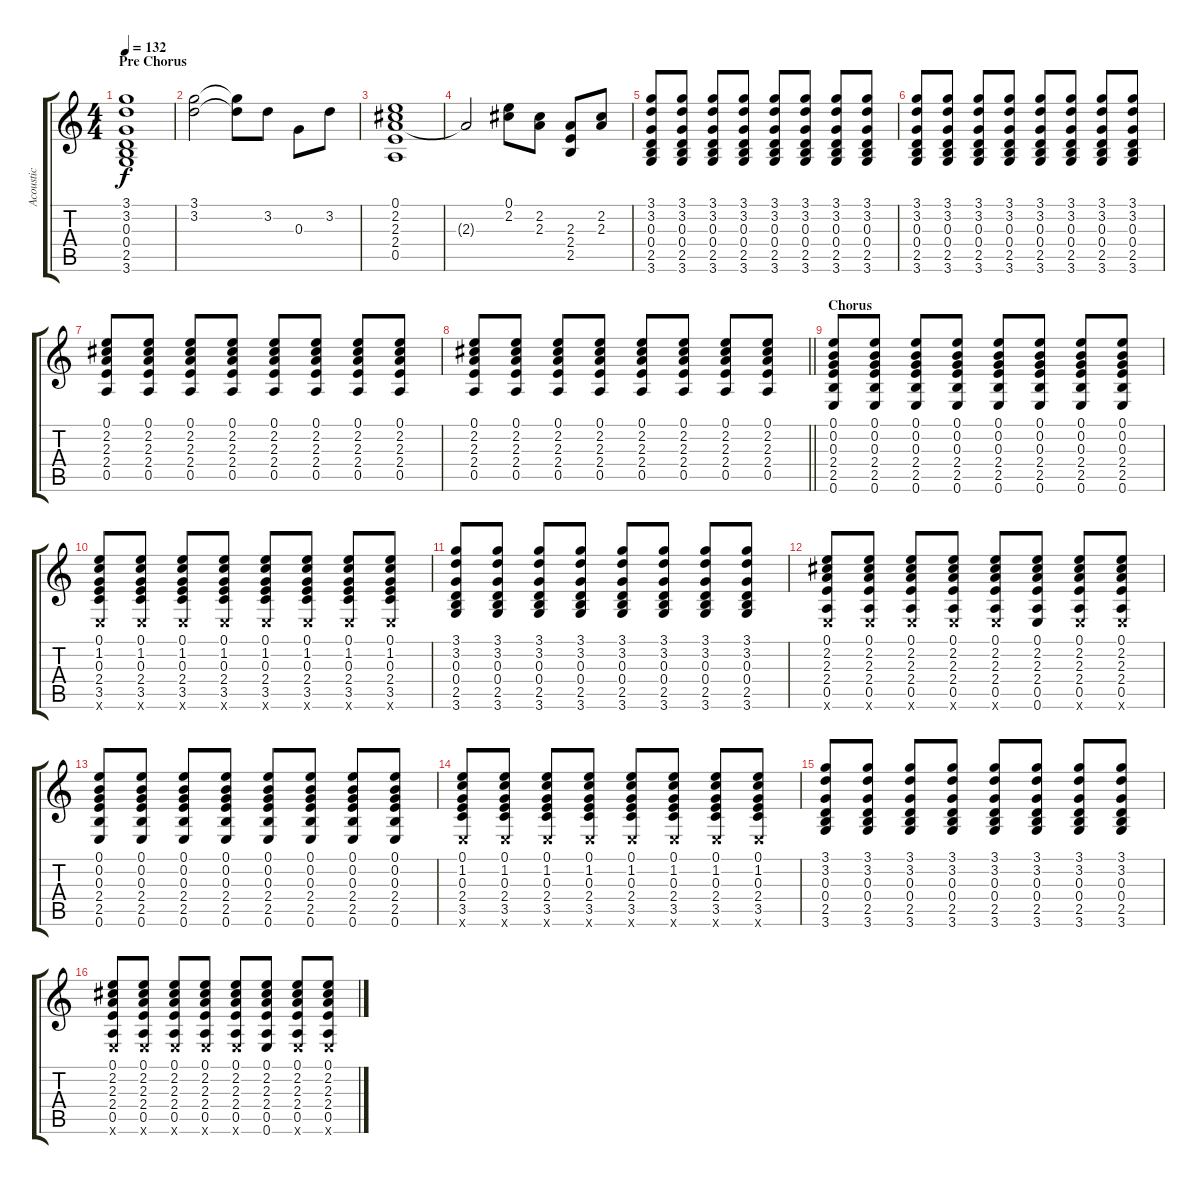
\track ("Acoustic" "Acoustic") {instrument acousticguitarsteel}
\staff {score tabs}
\tuning (E4 B3 G3 D3 A2 E2) {hide}
\ts (4 4)
\section ("" "Pre Chorus")
\tempo 132
\clef g2
\ks c
(3.1 3.2 0.3 0.4 2.5 3.6).1{dy f} |
(3.1 3.2).2 (3.1{t} 3.2{t}).8 3.2.8 0.3.8 3.2.8 |
(0.1 2.2 2.3 2.4 0.5).1 |
2.3{t}.2 (0.1 2.2).8 (2.2 2.3).8 (2.3 2.4 2.5).8 (2.2 2.3).8 |
(3.1 3.2 0.3 0.4 2.5 3.6).8 (3.1 3.2 0.3 0.4 2.5 3.6).8 (3.1 3.2 0.3 0.4 2.5 3.6).8 (3.1 3.2 0.3 0.4 2.5 3.6).8 (3.1 3.2 0.3 0.4 2.5 3.6).8 (3.1 3.2 0.3 0.4 2.5 3.6).8 (3.1 3.2 0.3 0.4 2.5 3.6).8 (3.1 3.2 0.3 0.4 2.5 3.6).8 |
(3.1 3.2 0.3 0.4 2.5 3.6).8 (3.1 3.2 0.3 0.4 2.5 3.6).8 (3.1 3.2 0.3 0.4 2.5 3.6).8 (3.1 3.2 0.3 0.4 2.5 3.6).8 (3.1 3.2 0.3 0.4 2.5 3.6).8 (3.1 3.2 0.3 0.4 2.5 3.6).8 (3.1 3.2 0.3 0.4 2.5 3.6).8 (3.1 3.2 0.3 0.4 2.5 3.6).8 |
(0.1 2.2 2.3 2.4 0.5).8 (0.1 2.2 2.3 2.4 0.5).8 (0.1 2.2 2.3 2.4 0.5).8 (0.1 2.2 2.3 2.4 0.5).8 (0.1 2.2 2.3 2.4 0.5).8 (0.1 2.2 2.3 2.4 0.5).8 (0.1 2.2 2.3 2.4 0.5).8 (0.1 2.2 2.3 2.4 0.5).8 |
\barLineRight lightlight
(0.1 2.2 2.3 2.4 0.5).8 (0.1 2.2 2.3 2.4 0.5).8 (0.1 2.2 2.3 2.4 0.5).8 (0.1 2.2 2.3 2.4 0.5).8 (0.1 2.2 2.3 2.4 0.5).8 (0.1 2.2 2.3 2.4 0.5).8 (0.1 2.2 2.3 2.4 0.5).8 (0.1 2.2 2.3 2.4 0.5).8 |
\section ("" "Chorus")
(0.1 0.2 0.3 2.4 2.5 0.6).8 (0.1 0.2 0.3 2.4 2.5 0.6).8 (0.1 0.2 0.3 2.4 2.5 0.6).8 (0.1 0.2 0.3 2.4 2.5 0.6).8 (0.1 0.2 0.3 2.4 2.5 0.6).8 (0.1 0.2 0.3 2.4 2.5 0.6).8 (0.1 0.2 0.3 2.4 2.5 0.6).8 (0.1 0.2 0.3 2.4 2.5 0.6).8 |
(0.1 1.2 0.3 2.4 3.5 0.6{x}).8 (0.1 1.2 0.3 2.4 3.5 0.6{x}).8 (0.1 1.2 0.3 2.4 3.5 0.6{x}).8 (0.1 1.2 0.3 2.4 3.5 0.6{x}).8 (0.1 1.2 0.3 2.4 3.5 0.6{x}).8 (0.1 1.2 0.3 2.4 3.5 0.6{x}).8 (0.1 1.2 0.3 2.4 3.5 0.6{x}).8 (0.1 1.2 0.3 2.4 3.5 0.6{x}).8 |
(3.1 3.2 0.3 0.4 2.5 3.6).8 (3.1 3.2 0.3 0.4 2.5 3.6).8 (3.1 3.2 0.3 0.4 2.5 3.6).8 (3.1 3.2 0.3 0.4 2.5 3.6).8 (3.1 3.2 0.3 0.4 2.5 3.6).8 (3.1 3.2 0.3 0.4 2.5 3.6).8 (3.1 3.2 0.3 0.4 2.5 3.6).8 (3.1 3.2 0.3 0.4 2.5 3.6).8 |
(0.1 2.2 2.3 2.4 0.5 0.6{x}).8 (0.1 2.2 2.3 2.4 0.5 0.6{x}).8 (0.1 2.2 2.3 2.4 0.5 0.6{x}).8 (0.1 2.2 2.3 2.4 0.5 0.6{x}).8 (0.1 2.2 2.3 2.4 0.5 0.6{x}).8 (0.1 2.2 2.3 2.4 0.5 0.6).8 (0.1 2.2 2.3 2.4 0.5 0.6{x}).8 (0.1 2.2 2.3 2.4 0.5 0.6{x}).8 |
(0.1 0.2 0.3 2.4 2.5 0.6).8 (0.1 0.2 0.3 2.4 2.5 0.6).8 (0.1 0.2 0.3 2.4 2.5 0.6).8 (0.1 0.2 0.3 2.4 2.5 0.6).8 (0.1 0.2 0.3 2.4 2.5 0.6).8 (0.1 0.2 0.3 2.4 2.5 0.6).8 (0.1 0.2 0.3 2.4 2.5 0.6).8 (0.1 0.2 0.3 2.4 2.5 0.6).8 |
(0.1 1.2 0.3 2.4 3.5 0.6{x}).8 (0.1 1.2 0.3 2.4 3.5 0.6{x}).8 (0.1 1.2 0.3 2.4 3.5 0.6{x}).8 (0.1 1.2 0.3 2.4 3.5 0.6{x}).8 (0.1 1.2 0.3 2.4 3.5 0.6{x}).8 (0.1 1.2 0.3 2.4 3.5 0.6{x}).8 (0.1 1.2 0.3 2.4 3.5 0.6{x}).8 (0.1 1.2 0.3 2.4 3.5 0.6{x}).8 |
(3.1 3.2 0.3 0.4 2.5 3.6).8 (3.1 3.2 0.3 0.4 2.5 3.6).8 (3.1 3.2 0.3 0.4 2.5 3.6).8 (3.1 3.2 0.3 0.4 2.5 3.6).8 (3.1 3.2 0.3 0.4 2.5 3.6).8 (3.1 3.2 0.3 0.4 2.5 3.6).8 (3.1 3.2 0.3 0.4 2.5 3.6).8 (3.1 3.2 0.3 0.4 2.5 3.6).8 |
(0.1 2.2 2.3 2.4 0.5 0.6{x}).8 (0.1 2.2 2.3 2.4 0.5 0.6{x}).8 (0.1 2.2 2.3 2.4 0.5 0.6{x}).8 (0.1 2.2 2.3 2.4 0.5 0.6{x}).8 (0.1 2.2 2.3 2.4 0.5 0.6{x}).8 (0.1 2.2 2.3 2.4 0.5 0.6).8 (0.1 2.2 2.3 2.4 0.5 0.6{x}).8 (0.1 2.2 2.3 2.4 0.5 0.6{x}).8
